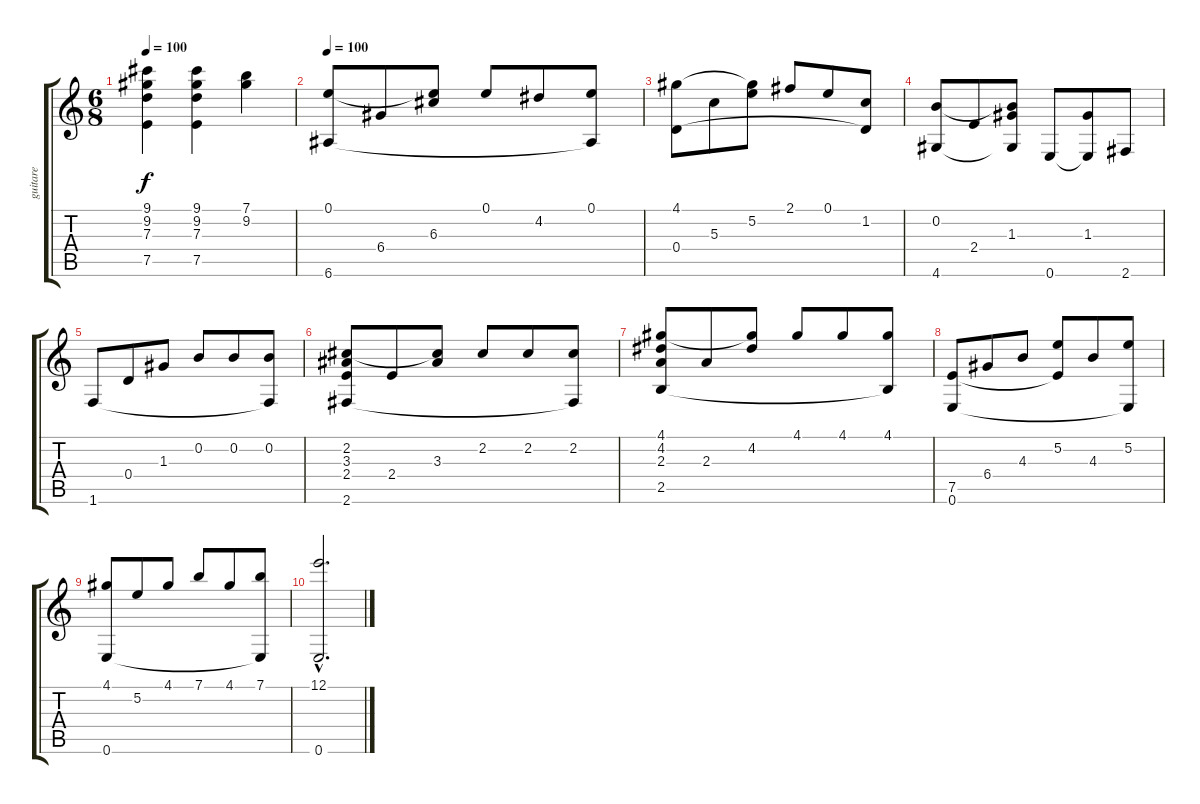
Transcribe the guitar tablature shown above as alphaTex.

\track ("guitare" "guitare") {instrument acousticguitarnylon}
\staff {score tabs}
\tuning (E4 B3 G3 D3 A2 E2) {hide}
\ts (6 8)
\tempo 100
\clef g2
\ks c
(9.1 9.2 7.3 7.5).4{dy f} (9.1 9.2 7.3 7.5).4 (7.1 9.2).4 |
\tempo 100
(0.1 6.6).8 6.4.8 (0.1{t} 6.3).8 0.1.8 4.2.8 (0.1 6.6{t}).8 |
(4.1 0.4).8 5.3.8 (4.1{t} 5.2).8 2.1.8 0.1.8 (1.2 0.4{t}).8 |
(0.2 4.6).8 2.4.8 (0.2{t} 1.3 4.6{t}).8 0.6.8 (1.3 0.6{t}).8 2.6.8 |
1.6.8 0.4.8 1.3.8 0.2.8 0.2.8 (0.2 1.6{t}).8 |
(2.2 3.3 2.4 2.6).8 2.4.8 (2.2{t} 3.3).8 2.2.8 2.2.8 (2.2 2.6{t}).8 |
(4.1 4.2 2.3 2.5).8 2.3.8 (4.1{t} 4.2).8 4.1.8 4.1.8 (4.1 2.5{t}).8 |
(7.5 0.6).8 6.4.8 4.3.8 (5.2 7.5{t}).8 4.3.8 (5.2 0.6{t}).8 |
(4.1 0.6).8 5.2.8 4.1.8 7.1.8 4.1.8 (7.1 0.6{t}).8 |
(12.1{hac} 0.6{hac}).2{d}
